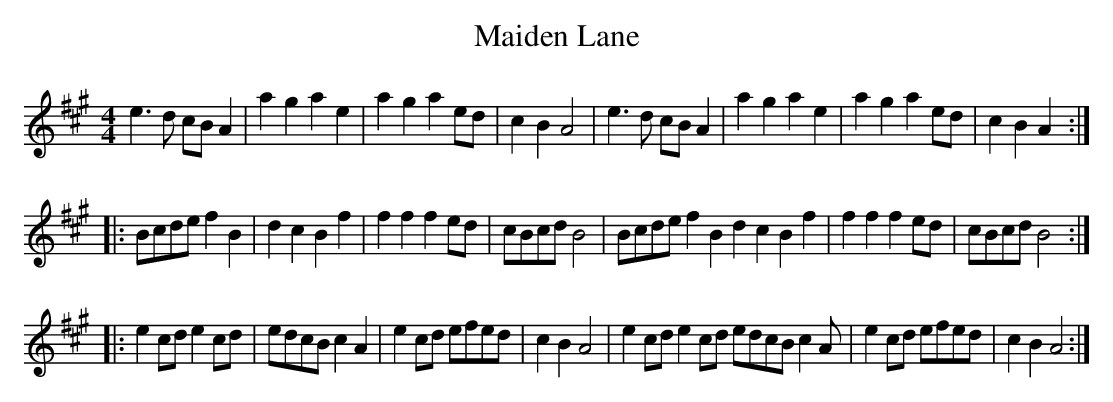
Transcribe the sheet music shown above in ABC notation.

X:1
T:Maiden Lane
M:4/4
L:1/8
K:A
e3 d cB A2| a2 g2 a2 e2 | a2 g2 a2 ed| c2 B2 A4| e3 d cB A2| a2 g2 a2 e2 |a2 g2 a2 ed| c2 B2 A2:|
|: Bcde f2 B2| d2 c2 B2 f2| f2 f2 f2 ed |cBcd B4| Bcde f2 B2 d2 c2 B2 f2 | f2 f2 f2 ed|cBcd B4:|
|: e2 cd e2 cd|edcB c2 A2 | e2 cd efed | c2 B2 A4| e2 cd e2 cd edcB c2 A1| e2 cd efed |c2 B2 A4:|
